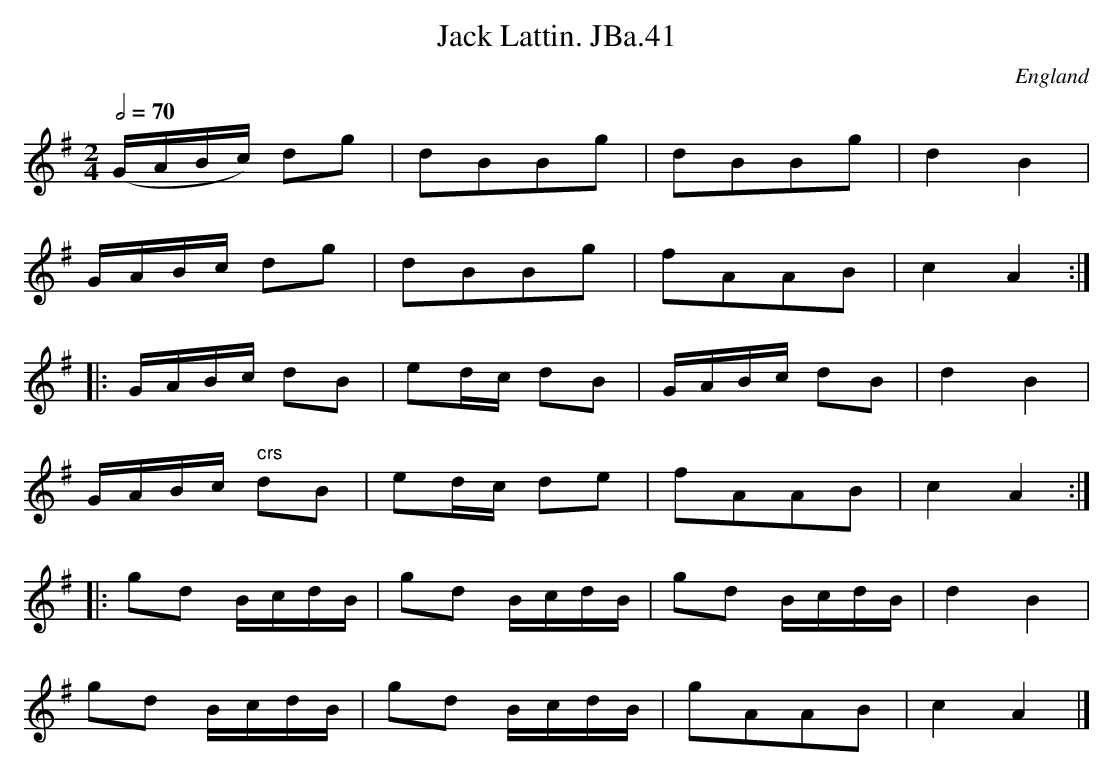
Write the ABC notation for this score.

X:1
T:Jack Lattin. JBa.41
L:1/16
M:2/4
O:England
Q:1/2=70
K:G major
(GABc) d2g2 | d2B2B2g2 | d2B2B2g2 | d4B4 | !
GABc d2g2  | d2B2B2g2 | f2A2A2B2 | c4A4 :|!
|:GABc d2B2 | e2dc d2B2 | GABc d2B2 | d4B4 | !
GABc " crs"d2B2 | e2dc d2e2 | f2A2A2B2 | c4A4 :|!
|:g2d2 BcdB | g2d2 BcdB | g2d2 BcdB | d4B4 |!
g2d2 BcdB | g2d2 BcdB | g2A2A2B2 | c4A4 |]
